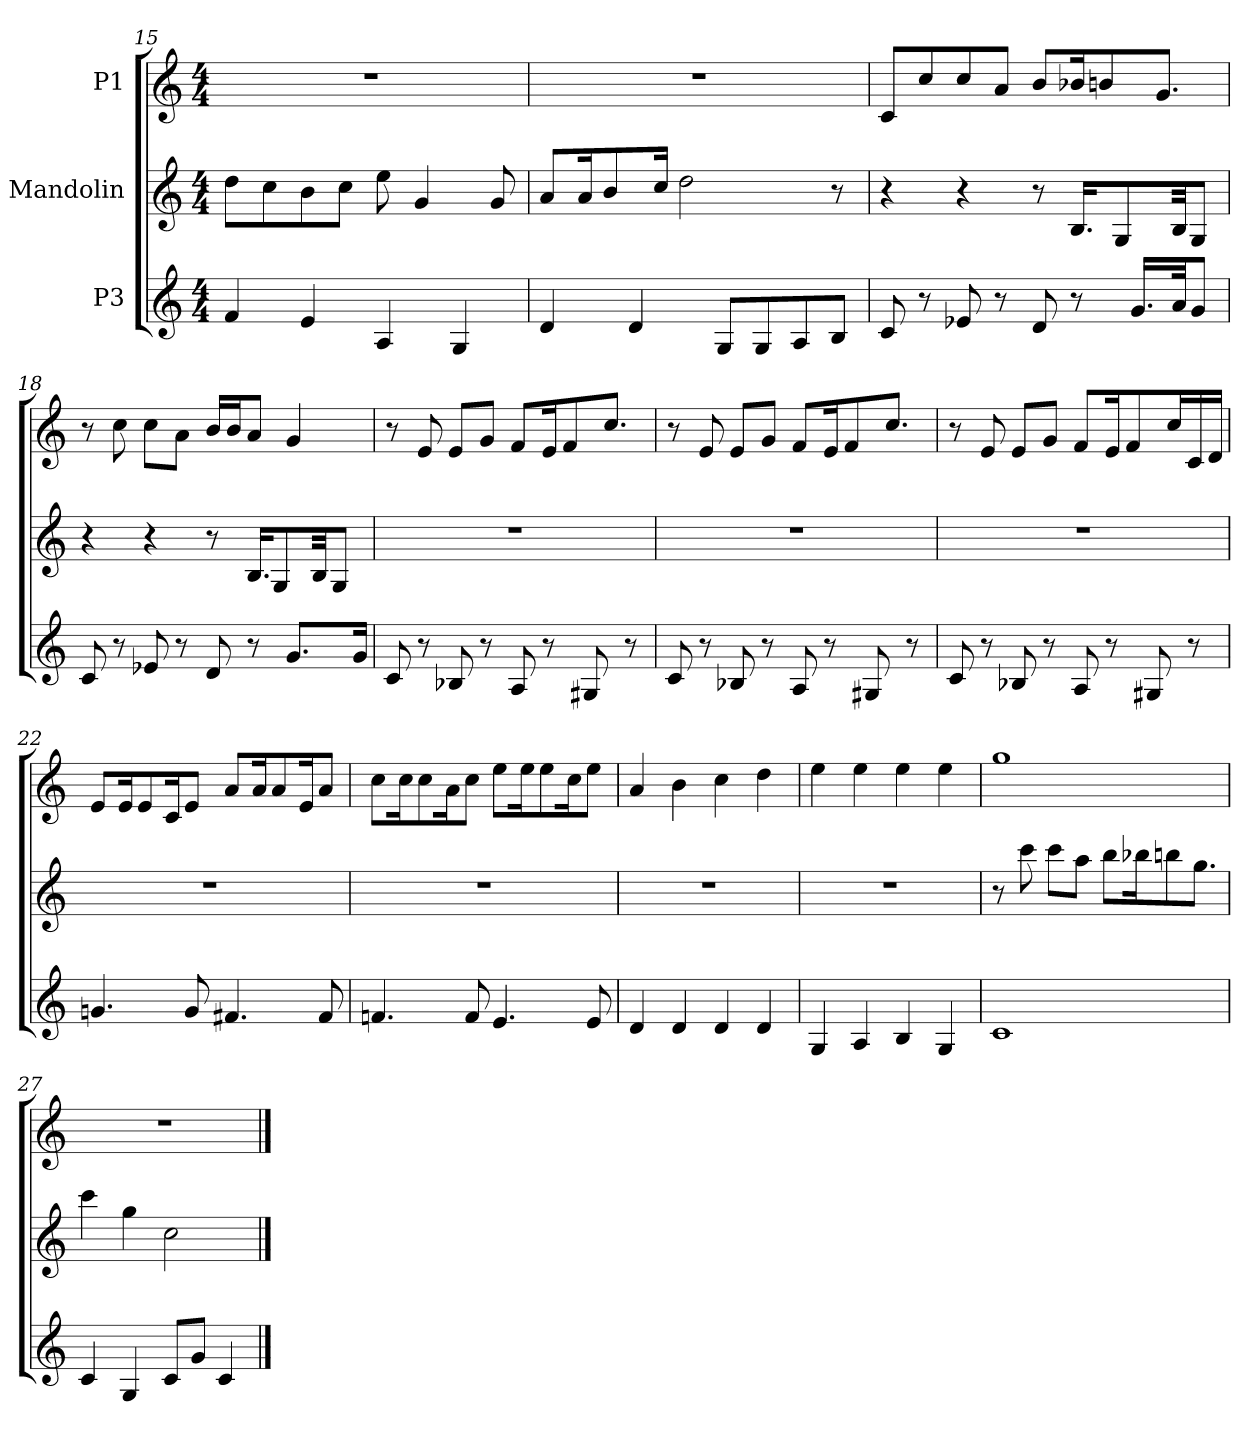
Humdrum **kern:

**kern	**kern	**kern
*part3	*part2	*part1
*staff3	*staff2	*staff1
*I"P3	*I"Mandolin	*I"P1
*clefG2	*clefG2	*clefG2
*k[]	*k[]	*k[]
*M4/4	*M4/4	*M4/4
=15	=15	=15
4fi/	8ddj\L	1r
.	8ccj\	.
4ei/	8bj\	.
.	8ccj\J	.
4Ai/	8eej\	.
.	4gj/	.
4Gi/	.	.
.	8gj/	.
=16	=16	=16
4di/	8aj/L	1r
.	16aj/K	.
.	8bj/	.
4di/	.	.
.	16ccj/Jk	.
.	2ddj\	.
8Gi/L	.	.
8Gi/	.	.
8Ai/	.	.
8Bi/J	8r	.
=17	=17	=17
8ci/	4r	8cZ/L
8r	.	8ccZ/
8e-Xi/	4r	8ccZ/
8r	.	8aZ/J
8di/	8r	8bZ/L
8r	16.Bj/KL	16b-XZ/K
.	.	8bnZ/
.	8Gj/	.
16.gi/LL	.	.
.	.	8.gZ/J
32ai/JK	32Bj/KK	.
8gi/J	8Gj/J	.
!!LO:LB:g=z
=18	=18	=18
8ci/	4r	8r
8r	.	8ccZ\
8e-Xi/	4r	8ccZ\L
8r	.	8aZ\J
8di/	8r	16bZ/LL
.	.	16bZ/J
8r	16.Bj/KL	8aZ/J
.	8Gj/	.
8.gi/L	.	4gZ/
.	32Bj/KK	.
.	8Gj/J	.
16gi/Jk	.	.
=19	=19	=19
8ci/	1r	8r
8r	.	8eZ/
8B-Xi/	.	8eZ/L
8r	.	8gZ/J
8Ai/	.	8fZ/L
8r	.	16eZ/K
.	.	8fZ/
8G#Xi/	.	.
.	.	8.ccZ/J
8r	.	.
=20	=20	=20
8ci/	1r	8r
8r	.	8eZ/
8B-Xi/	.	8eZ/L
8r	.	8gZ/J
8Ai/	.	8fZ/L
8r	.	16eZ/K
.	.	8fZ/
8G#Xi/	.	.
.	.	8.ccZ/J
8r	.	.
!!LO:LB:g=z
=21	=21	=21
8ci/	1r	8r
8r	.	8eZ/
8B-Xi/	.	8eZ/L
8r	.	8gZ/J
8Ai/	.	8fZ/L
8r	.	16eZ/K
.	.	8fZ/
8G#Xi/	.	.
.	.	16ccZ/L
8r	.	16cZ/
.	.	16dZ/JJ
=22	=22	=22
4.gni/	1r	8eZ/L
.	.	16eZ/K
.	.	8eZ/
.	.	16cZ/K
8gi/	.	8eZ/J
4.f#Xi/	.	8aZ/L
.	.	16aZ/K
.	.	8aZ/
.	.	16eZ/K
8f#i/	.	8aZ/J
=23	=23	=23
4.fni/	1r	8ccZ\L
.	.	16ccZ\K
.	.	8ccZ\
.	.	16aZ\K
8fi/	.	8ccZ\J
4.ei/	.	8eeZ\L
.	.	16eeZ\K
.	.	8eeZ\
.	.	16ccZ\K
8ei/	.	8eeZ\J
!!LO:LB:g=z
=24	=24	=24
4di/	1r	4aZ/
4di/	.	4bZ\
4di/	.	4ccZ\
4di/	.	4ddZ\
=25	=25	=25
4Gi/	1r	4eeZ\
4Ai/	.	4eeZ\
4Bi/	.	4eeZ\
4Gi/	.	4eeZ\
=26	=26	=26
1ci	8r	1ggZ
.	8cccj\	.
.	8cccj\L	.
.	8aaj\J	.
.	8bbj\L	.
.	16bb-Xj\K	.
.	8bbnj\	.
.	8.ggj\J	.
=27	=27	=27
4ci/	4cccj\	1r
4Gi/	4ggj\	.
8ci/L	2ccj\	.
8gi/J	.	.
4ci/	.	.
==	==	==
*-	*-	*-
